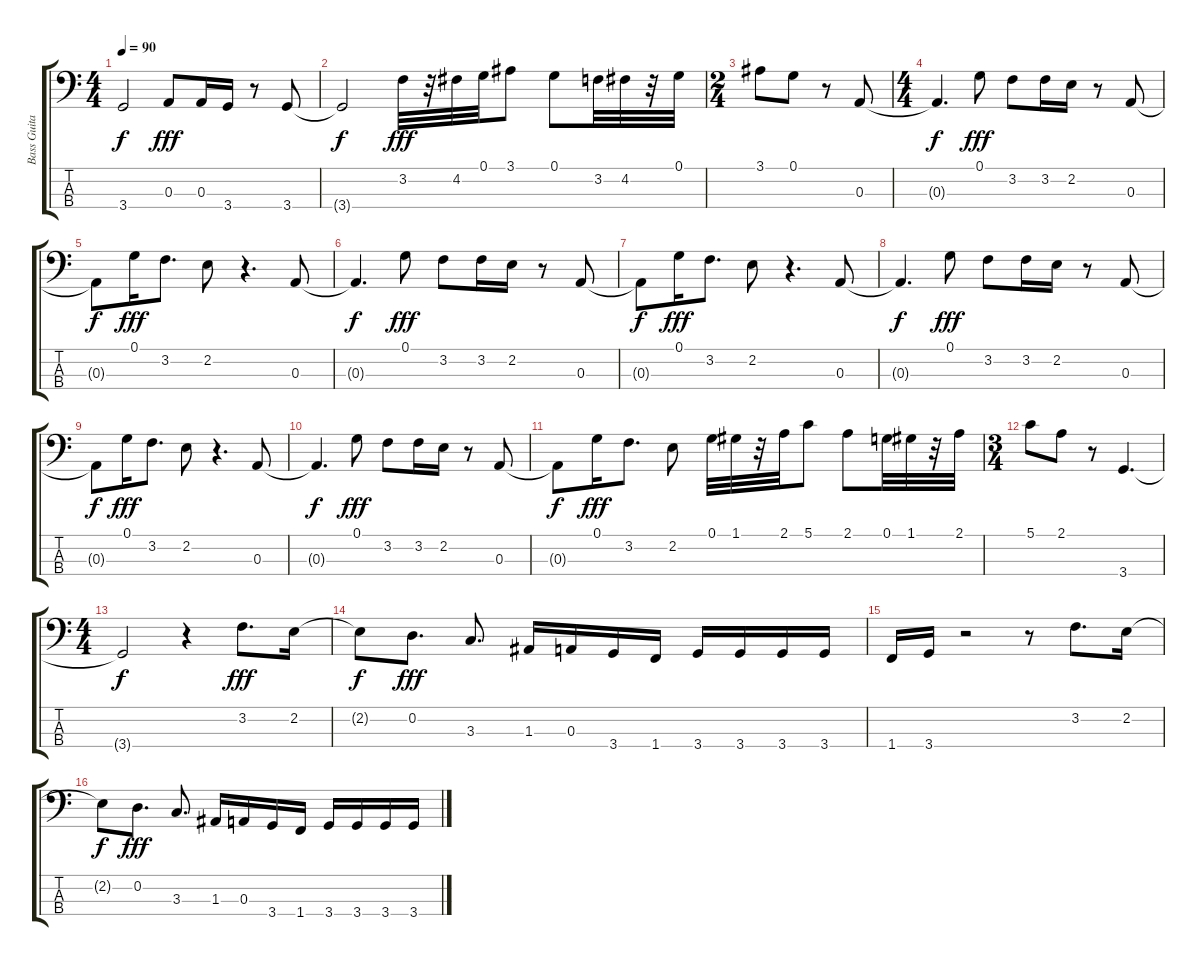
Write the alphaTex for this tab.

\track ("Bass Guitar" "Bass Guita") {instrument fretlessbass}
\staff {score tabs}
\tuning (G2 D2 A1 E1) {hide}
\ts (4 4)
\tempo 90
\clef f4
\ks c
3.4{t}.2{dy f} 0.3.8{dy fff} 0.3.16 3.4.16 r.8 3.4.8 |
3.4{t}.2{dy f} 3.2.32{dy fff} r.32 4.2.32 0.1.32 3.1.8 0.1.8 3.2.32 4.2.32 r.32 0.1.32 |
\ts (2 4)
3.1.8 0.1.8 r.8 0.3.8 |
\ts (4 4)
0.3{t}.4{d dy f} 0.1.8{dy fff} 3.2.8 3.2.16 2.2.16 r.8 0.3.8 |
0.3{t}.8{dy f} 0.1.16{dy fff} 3.2.8{d} 2.2.8 r.4{d} 0.3.8 |
0.3{t}.4{d dy f} 0.1.8{dy fff} 3.2.8 3.2.16 2.2.16 r.8 0.3.8 |
0.3{t}.8{dy f} 0.1.16{dy fff} 3.2.8{d} 2.2.8 r.4{d} 0.3.8 |
0.3{t}.4{d dy f} 0.1.8{dy fff} 3.2.8 3.2.16 2.2.16 r.8 0.3.8 |
0.3{t}.8{dy f} 0.1.16{dy fff} 3.2.8{d} 2.2.8 r.4{d} 0.3.8 |
0.3{t}.4{d dy f} 0.1.8{dy fff} 3.2.8 3.2.16 2.2.16 r.8 0.3.8 |
0.3{t}.8{dy f} 0.1.16{dy fff} 3.2.8{d} 2.2.8 0.1.32 1.1.32 r.32 2.1.32 5.1.8 2.1.8 0.1.32 1.1.32 r.32 2.1.32 |
\ts (3 4)
5.1.8 2.1.8 r.8 3.4.4{d} |
\ts (4 4)
3.4{t}.2{dy f} r.4 3.2.8{d dy fff} 2.2.16 |
2.2{t}.8{dy f} 0.2.8{d dy fff} 3.3.8{d} 1.3.16 0.3.16 3.4.16 1.4.16 3.4.16 3.4.16 3.4.16 3.4.16 |
1.4.16 3.4.16 r.2 r.8 3.2.8{d} 2.2.16 |
2.2{t}.8{dy f} 0.2.8{d dy fff} 3.3.8{d} 1.3.16 0.3.16 3.4.16 1.4.16 3.4.16 3.4.16 3.4.16 3.4.16
